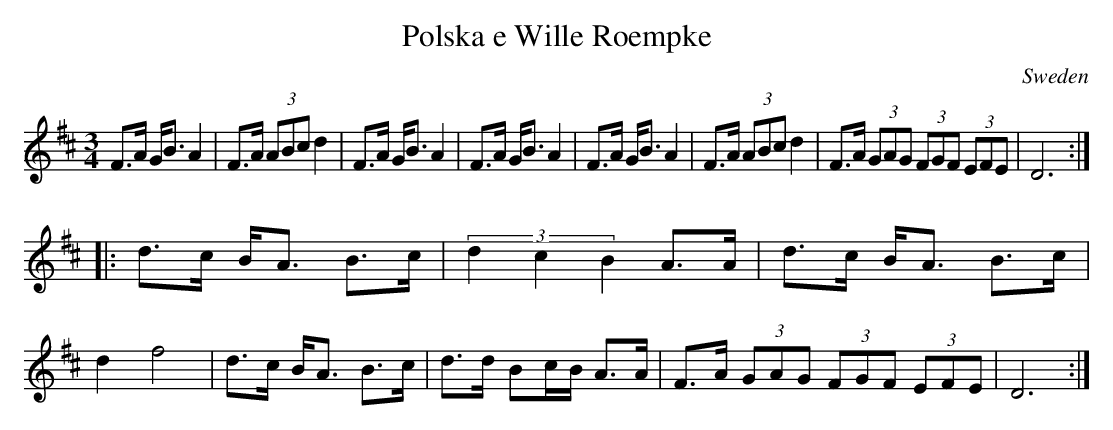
X:1
T:Polska e Wille Roempke
M:3/4
O:Sweden
K:D
F>A G<B A2 | F>A (3ABc d2 | F>A G<B A2 | F>A G<B A2 |\
F>A G<B A2 | F>A (3ABc d2 | F>A (3GAG (3FGF (3EFE | D6 ::
d>c B<A B>c | (3d2c2B2 A>A  | d>c B<A B>c | d2 f4 |\
d>c B<A B>c | d>d Bc/B/ A>A | F>A (3GAG (3FGF (3EFE | D6:|
